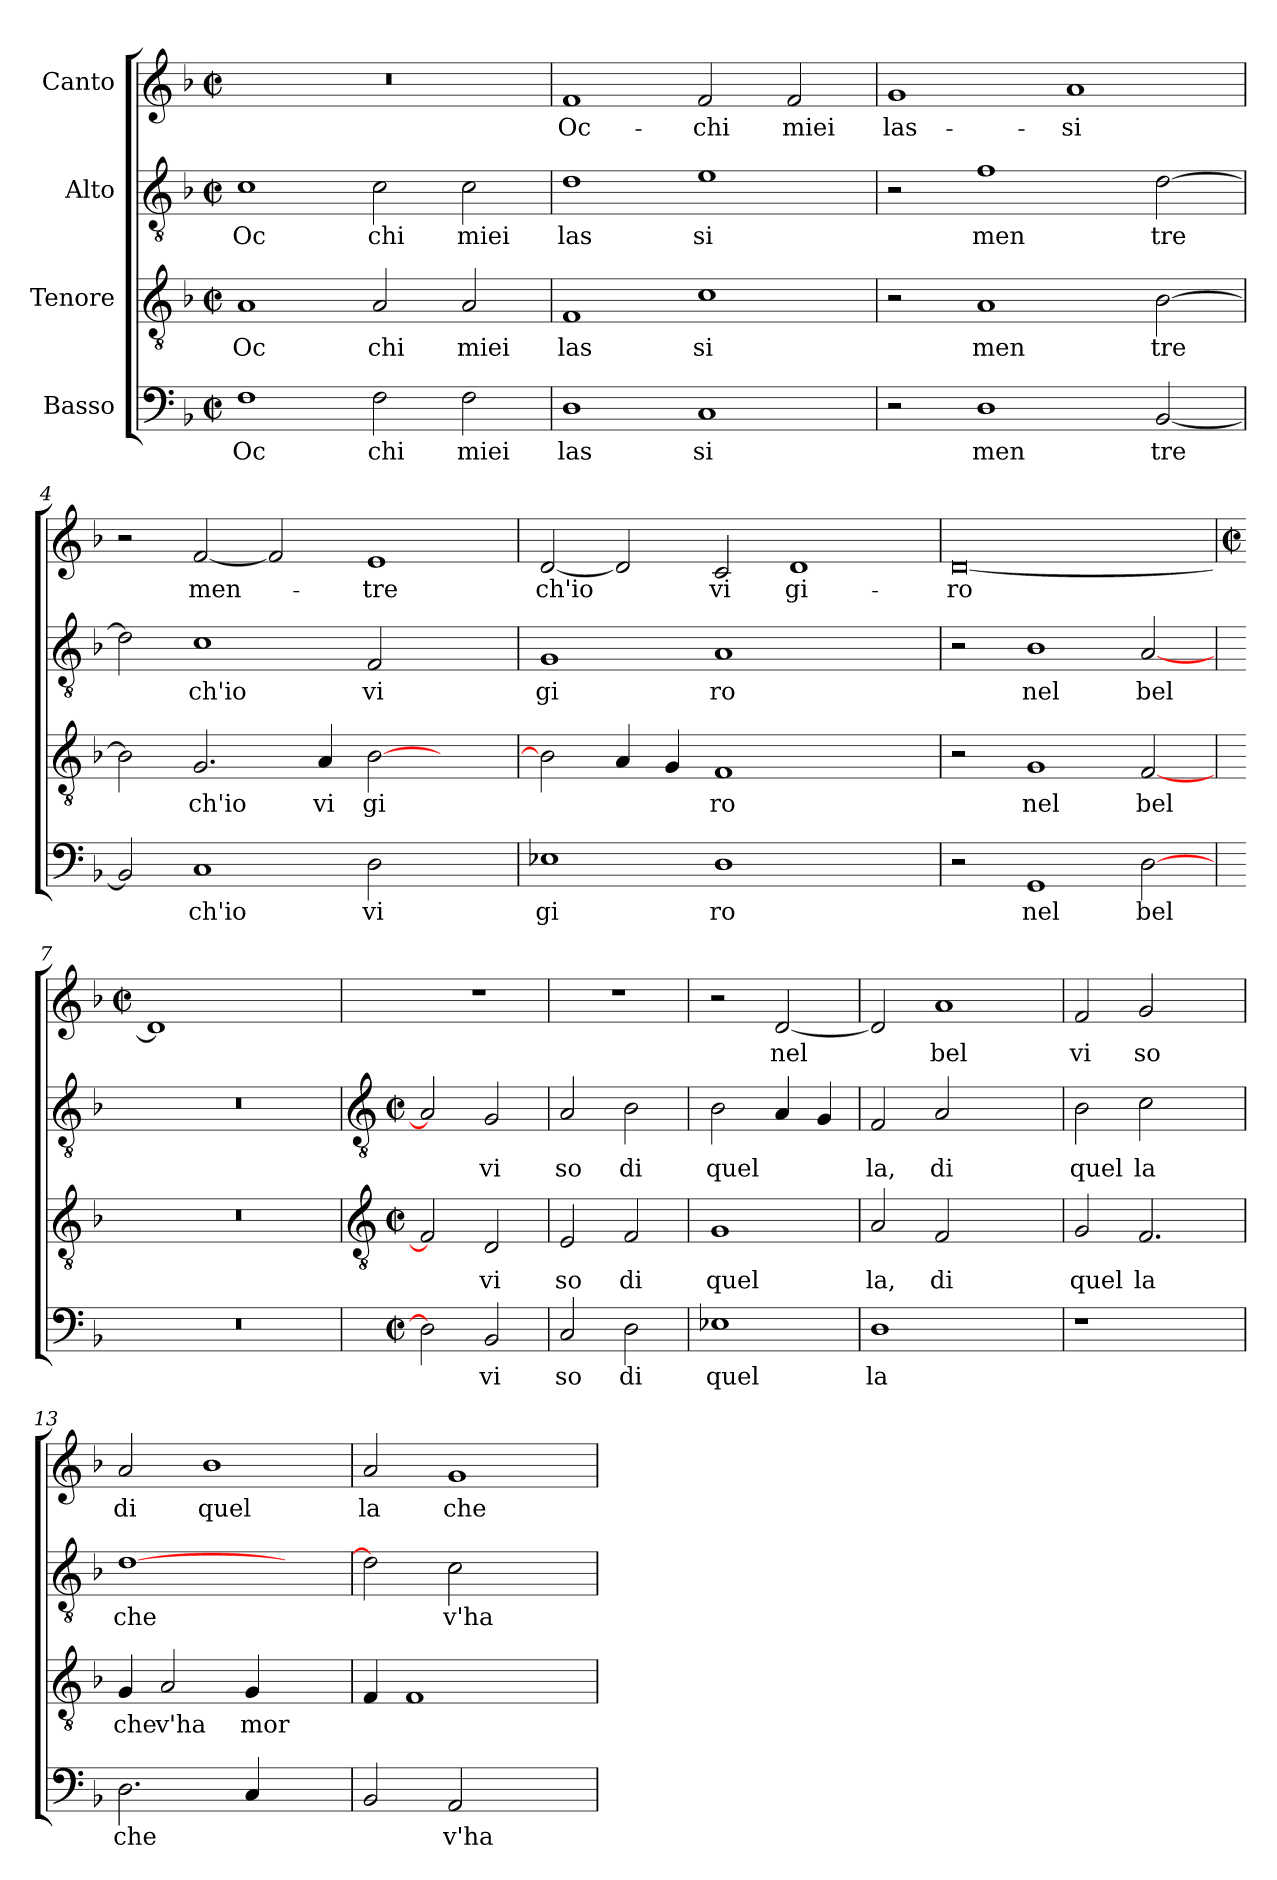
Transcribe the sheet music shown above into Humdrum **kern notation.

**kern	**text	**kern	**text	**kern	**text	**kern	**text
*part4	*part4	*part3	*part3	*part2	*part2	*part1	*part1
*staff4	*staff4	*staff3	*staff3	*staff2	*staff2	*staff1	*staff1
*I"Basso	*	*I"Tenore	*	*I"Alto	*	*I"Canto	*
*clefF4	*	*clefGv2	*	*clefGv2	*	*clefG2	*
*k[b-]	*	*k[b-]	*	*k[b-]	*	*k[b-]	*
*F:	*	*F:	*	*F:	*	*F:	*
*M4/2	*	*M4/2	*	*M4/2	*	*M4/2	*
*met(c|)	*	*met(c|)	*	*met(c|)	*	*met(c|)	*
=1	=1	=1	=1	=1	=1	=1	=1
!	!LO:LY:b	!	!LO:LY:b	!	!LO:LY:b	!	!
1F	Oc	1A	Oc	1c	Oc	0r	.
!	!LO:LY:b	!	!LO:LY:b	!	!LO:LY:b	!	!
2F\	chi	2A/	chi	2c\	chi	.	.
!	!LO:LY:b	!	!LO:LY:b	!	!LO:LY:b	!	!
2F\	miei	2A/	miei	2c\	miei	.	.
=2	=2	=2	=2	=2	=2	=2	=2
!	!LO:LY:b	!	!LO:LY:b	!	!LO:LY:b	!	!LO:LY:b
1D	las	1F	las	1d	las	1f	Oc-
!	!LO:LY:b	!	!LO:LY:b	!	!LO:LY:b	!	!LO:LY:b
1C	si	1c	si	1e	si	2f/	-chi
!	!	!	!	!	!	!	!LO:LY:b
.	.	.	.	.	.	2f/	miei
=3	=3	=3	=3	=3	=3	=3	=3
!	!	!	!	!	!	!	!LO:LY:b
2r	.	2r	.	2r	.	1g	las-
!	!LO:LY:b	!	!LO:LY:b	!	!LO:LY:b	!	!
1D	men	1A	men	1f	men	.	.
!	!	!	!	!	!	!	!LO:LY:b
.	.	.	.	.	.	1a	-si
!	!LO:LY:b	!	!LO:LY:b	!	!LO:LY:b	!	!
[2BB-/	tre	[2B-\	tre	[2d\	tre	.	.
=4	=4	=4	=4	=4	=4	=4	=4
2BB-/]	.	2B-\]	.	2d\]	.	2r	.
!	!LO:LY:b	!	!LO:LY:b	!	!LO:LY:b	!	!LO:LY:b
1C	ch'io	2.G/	ch'io	1c	ch'io	[2f/	men-
.	.	.	.	.	.	2f/]	.
!	!	!	!LO:LY:b	!	!	!	!
.	.	4A/	vi	.	.	.	.
!	!LO:LY:b	!	!LO:LY:b	!	!LO:LY:b	!	!LO:LY:b
2D\	vi	[2B-\	gi	2F/	vi	1e	-tre
2ryy	.	2ryy	.	2ryy	.	.	.
=5	=5	=5	=5	=5	=5	=5	=5
!	!LO:LY:b	!	!	!	!LO:LY:b	!	!LO:LY:b
1E-X	gi	2B-\]	.	1G	gi	[2d/	ch'io
.	.	4A/	.	.	.	2d/]	.
.	.	4G/	.	.	.	.	.
!	!LO:LY:b	!	!LO:LY:b	!	!LO:LY:b	!	!LO:LY:b
1D	ro	1F	ro	1A	ro	2c/	vi
!	!	!	!	!	!	!	!LO:LY:b
.	.	.	.	.	.	1d	gi-
2ryy	.	2ryy	.	2ryy	.	.	.
=6	=6	=6	=6	=6	=6	=6	=6
!	!	!	!	!	!	!	!LO:LY:b
2r	.	2r	.	2r	.	[0d	-ro
!	!LO:LY:b	!	!LO:LY:b	!	!LO:LY:b	!	!
1GG	nel	1G	nel	1B-	nel	.	.
!	!LO:LY:b	!	!LO:LY:b	!	!LO:LY:b	!	!
[2D\	bel	[2F/	bel	[2A/	bel	.	.
!!LO:LB:g=z
=7	=7	=7	=7	=7	=7	=7	=7
*	*	*	*	*	*	*M2/2	*
*	*	*	*	*	*	*met(c|)	*
0r	.	0r	.	0r	.	1d]	.
.	.	.	.	.	.	1ryy	.
!!LO:LB:g=z
=8	=8	=8	=8	=8	=8	=8	=8
*	*	*clefGv2	*	*clefGv2	*	*	*
*M2/2	*	*M2/2	*	*M2/2	*	*	*
*met(c|)	*	*met(c|)	*	*met(c|)	*	*	*
2D\]	.	2F/]	.	2A/]	.	1r	.
!	!LO:LY:b	!	!LO:LY:b	!	!LO:LY:b	!	!
2BB-/	vi	2D/	vi	2G/	vi	.	.
=9	=9	=9	=9	=9	=9	=9	=9
!	!LO:LY:b	!	!LO:LY:b	!	!LO:LY:b	!	!
2C/	so	2E/	so	2A/	so	1r	.
!	!LO:LY:b	!	!LO:LY:b	!	!LO:LY:b	!	!
2D\	di	2F/	di	2B-\	di	.	.
=10	=10	=10	=10	=10	=10	=10	=10
!	!LO:LY:b	!	!LO:LY:b	!	!LO:LY:b	!	!
1E-X	quel	1G	quel	2B-\	quel	2r	.
!	!	!	!	!	!	!	!LO:LY:b
.	.	.	.	4A/	.	[2d/	nel
.	.	.	.	4G/	.	.	.
=11	=11	=11	=11	=11	=11	=11	=11
!	!LO:LY:b	!	!LO:LY:b	!	!LO:LY:b	!	!
1D	la	2A/	la,	2F/	la,	2d/]	.
!	!	!	!LO:LY:b	!	!LO:LY:b	!	!LO:LY:b
.	.	2F/	di	2A/	di	1a	bel
2ryy	.	2ryy	.	2ryy	.	.	.
=12	=12	=12	=12	=12	=12	=12	=12
!	!	!	!LO:LY:b	!	!LO:LY:b	!	!LO:LY:b
1r	.	2G/	quel	2B-\	quel	2f/	vi
!	!	!	!LO:LY:b	!	!LO:LY:b	!	!LO:LY:b
.	.	2.F/	la	2c\	la	2g/	so
4ryy	.	.	.	4ryy	.	4ryy	.
=13	=13	=13	=13	=13	=13	=13	=13
!	!LO:LY:b	!	!LO:LY:b	!	!LO:LY:b	!	!LO:LY:b
2.D\	che	4G/	che	[1d	che	2a/	di
!	!	!	!LO:LY:b	!	!	!	!
.	.	2A/	v'ha	.	.	.	.
!	!	!	!	!	!	!	!LO:LY:b
.	.	.	.	.	.	1b-	quel
!	!	!	!LO:LY:b	!	!	!	!
4C/	.	4G/	mor	.	.	.	.
2ryy	.	2ryy	.	2ryy	.	.	.
=14	=14	=14	=14	=14	=14	=14	=14
!	!	!	!	!	!	!	!LO:LY:b
2BB-/	.	4F/	.	2d\]	.	2a/	la
.	.	1F	.	.	.	.	.
!	!LO:LY:b	!	!	!	!LO:LY:b	!	!LO:LY:b
2AA/	v'ha	.	.	2c\	v'ha	1g	che
2ryy	.	.	.	2ryy	.	.	.
.	.	4ryy	.	.	.	.	.
=	=	=	=	=	=	=	=
*-	*-	*-	*-	*-	*-	*-	*-
